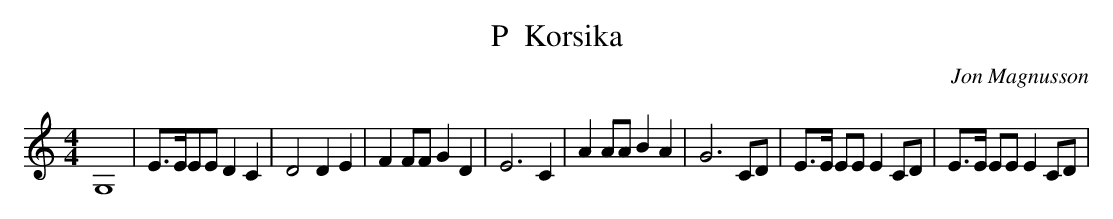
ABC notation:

X:1
T:P  Korsika
C:Jon Magnusson
M:4/4
L:1/16
K:C
G,16|E3EE2E2 D4C4| D8 D4E4| F4F2F2 G4D4| E12C4|A4A2A2 B4A4| G12 C2D2 |E3E E2E2 E4 C2D2|E3E E2E2 E4 C2D2|
